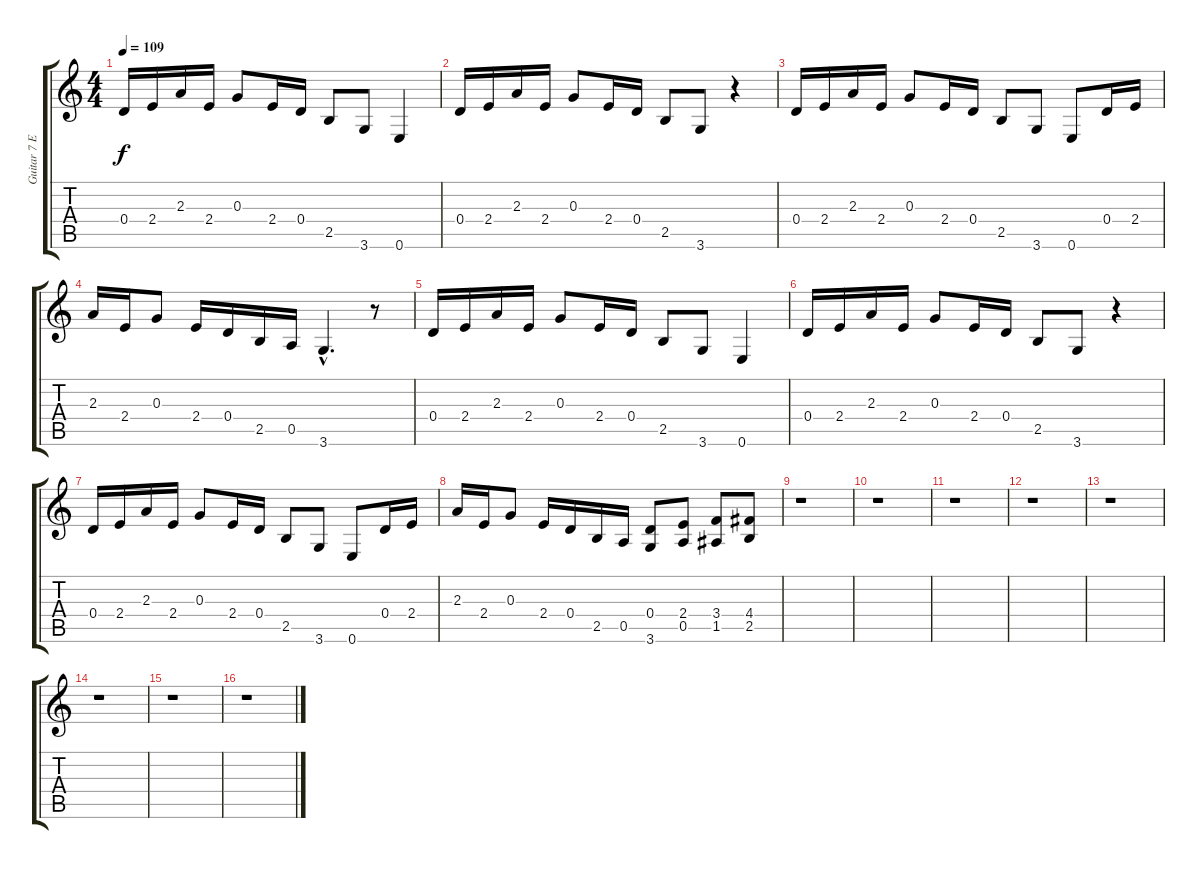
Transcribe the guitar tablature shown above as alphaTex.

\track ("Guitar 7 Echo" "Guitar 7 E") {instrument electricguitarmuted}
\staff {score tabs}
\tuning (E4 B3 G3 D3 A2 E2) {hide}
\ts (4 4)
\tempo 109
\clef g2
\ks c
0.4.16{dy f instrument electricguitarmuted} 2.4.16 2.3.16 2.4.16 0.3.8 2.4.16 0.4.16 2.5.8 3.6.8 0.6.4 |
0.4.16 2.4.16 2.3.16 2.4.16 0.3.8 2.4.16 0.4.16 2.5.8 3.6.8 r.4 |
0.4.16 2.4.16 2.3.16 2.4.16 0.3.8 2.4.16 0.4.16 2.5.8 3.6.8 0.6.8 0.4.16 2.4.16 |
2.3.16 2.4.16 0.3.8 2.4.16 0.4.16 2.5.16 0.5.16 3.6{hac}.4{d} r.8 |
0.4.16 2.4.16 2.3.16 2.4.16 0.3.8 2.4.16 0.4.16 2.5.8 3.6.8 0.6.4 |
0.4.16 2.4.16 2.3.16 2.4.16 0.3.8 2.4.16 0.4.16 2.5.8 3.6.8 r.4 |
0.4.16 2.4.16 2.3.16 2.4.16 0.3.8 2.4.16 0.4.16 2.5.8 3.6.8 0.6.8 0.4.16 2.4.16 |
2.3.16 2.4.16 0.3.8 2.4.16 0.4.16 2.5.16 0.5.16 (0.4 3.6).8 (2.4 0.5).8 (3.4 1.5).8 (4.4 2.5).8 |
r.1 |
r.1 |
r.1 |
r.1 |
r.1 |
r.1 |
r.1 |
r.1
